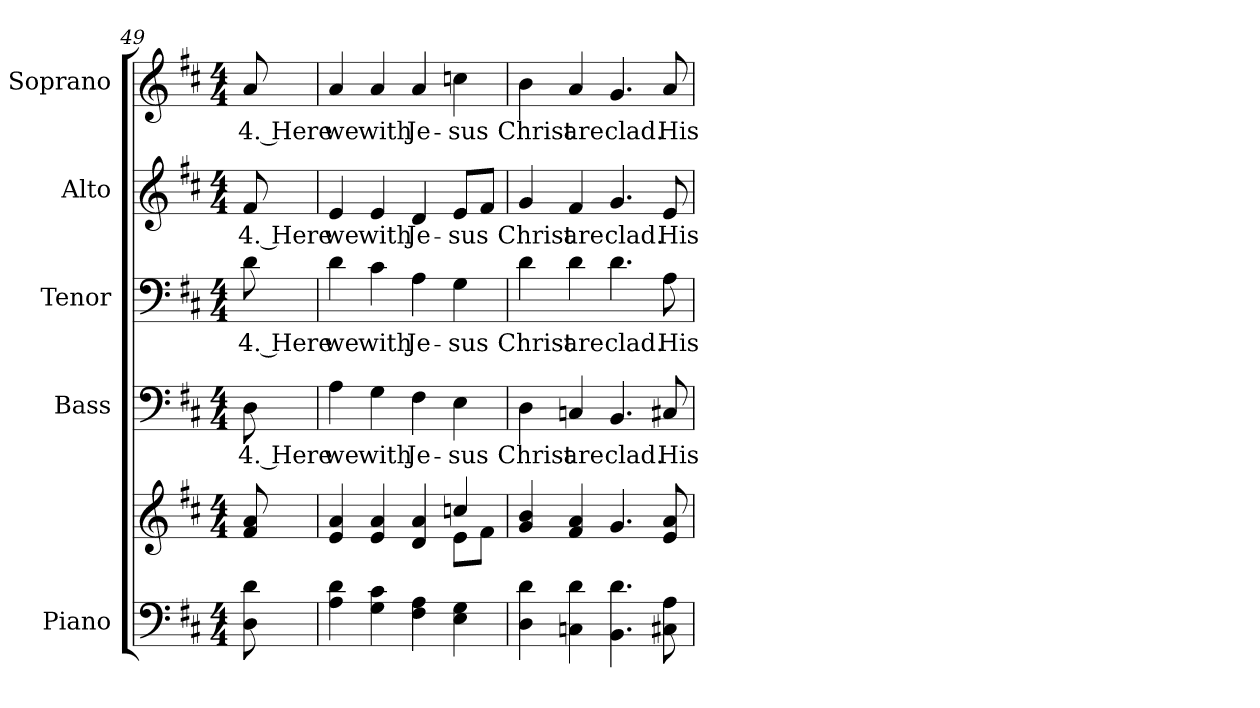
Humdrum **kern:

**kern	**kern	**kern	**text	**kern	**text	**kern	**text	**kern	**text
*part5	*part5	*part4	*part4	*part3	*part3	*part2	*part2	*part1	*part1
*staff6	*staff5	*staff4	*staff4	*staff3	*staff3	*staff2	*staff2	*staff1	*staff1
*I"Piano	*	*I"Bass	*	*I"Tenor	*	*I"Alto	*	*I"Soprano	*
*I'Pno.	*	*I'B.	*	*I'T.	*	*I'A.	*	*I'S.	*
*clefF4	*clefG2	*clefF4	*	*clefF4	*	*clefG2	*	*clefG2	*
*k[f#c#]	*k[f#c#]	*k[f#c#]	*	*k[f#c#]	*	*k[f#c#]	*	*k[f#c#]	*
*D:	*D:	*D:	*	*D:	*	*D:	*	*D:	*
*M4/4	*M4/4	*M4/4	*	*M4/4	*	*M4/4	*	*M4/4	*
=49	=49	=49	=49	=49	=49	=49	=49	=49	=49
!	!	!	!LO:LY:b:color=#000000	!	!	!	!	!	!
!	!	!	!	!	!LO:LY:b:color=#000000	!	!	!	!
!	!	!	!	!	!	!	!LO:LY:b:color=#000000	!	!
!	!	!	!	!	!	!	!	!	!LO:LY:b:color=#000000
8Di\ 8di	8f#i/ 8ai	8Di\	4. Here	8di\	4. Here	8f#i/	4. Here	8ai/	4. Here
!!LO:PB:g=z
=50	=50	=50	=50	=50	=50	=50	=50	=50	=50
*	*^	*	*	*	*	*	*	*	*
!	!	!	!	!LO:LY:b:color=#000000	!	!	!	!	!	!
!	!	!	!	!	!	!LO:LY:b:color=#000000	!	!	!	!
!	!	!	!	!	!	!	!	!LO:LY:b:color=#000000	!	!
!	!	!	!	!	!	!	!	!	!	!LO:LY:b:color=#000000
4Ai\ 4di	4ei/ 4ai	2ryy	4Ai\	we	4di\	we	4ei/	we	4ai/	we
!	!	!	!	!LO:LY:b:color=#000000	!	!	!	!	!	!
!	!	!	!	!	!	!LO:LY:b:color=#000000	!	!	!	!
!	!	!	!	!	!	!	!	!LO:LY:b:color=#000000	!	!
!	!	!	!	!	!	!	!	!	!	!LO:LY:b:color=#000000
4Gi\ 4c#i	4ei/ 4ai	.	4Gi\	with	4c#i\	with	4ei/	with	4ai/	with
!	!	!	!	!LO:LY:b:color=#000000	!	!	!	!	!	!
!	!	!	!	!	!	!LO:LY:b:color=#000000	!	!	!	!
!	!	!	!	!	!	!	!	!LO:LY:b:color=#000000	!	!
!	!	!	!	!	!	!	!	!	!	!LO:LY:b:color=#000000
4F#i\ 4Ai	4di/ 4ai	4ryy	4F#i\	Je-	4Ai\	Je-	4di/	Je-	4ai/	Je-
!	!	!	!	!LO:LY:b:color=#000000	!	!	!	!	!	!
!	!	!	!	!	!	!LO:LY:b:color=#000000	!	!	!	!
!	!	!	!	!	!	!	!	!LO:LY:b:color=#000000	!	!
!	!	!	!	!	!	!	!	!	!	!LO:LY:b:color=#000000
4Ei\ 4Gi	4ccni/	8ei\L	4Ei\	-sus	4Gi\	-sus	8ei/L	-sus	4ccni\	-sus
.	.	8f#i\J	.	.	.	.	8f#i/J	.	.	.
*	*v	*v	*	*	*	*	*	*	*	*
=51	=51	=51	=51	=51	=51	=51	=51	=51	=51
*	*^	*	*	*	*	*	*	*	*
!	!	!	!	!LO:LY:b:color=#000000	!	!	!	!	!	!
*	*v	*v	*	*	*	*	*	*	*	*
*	*^	*	*	*	*	*	*	*	*
!	!	!	!	!	!	!LO:LY:b:color=#000000	!	!	!	!
*	*v	*v	*	*	*	*	*	*	*	*
*	*^	*	*	*	*	*	*	*	*
!	!	!	!	!	!	!	!	!LO:LY:b:color=#000000	!	!
*	*v	*v	*	*	*	*	*	*	*	*
*	*^	*	*	*	*	*	*	*	*
!	!	!	!	!	!	!	!	!	!	!LO:LY:b:color=#000000
*	*v	*v	*	*	*	*	*	*	*	*
4Di\ 4di	4gi/ 4bi	4Di\	Christ	4di\	Christ	4gi/	Christ	4bi\	Christ
!	!	!	!LO:LY:b:color=#000000	!	!	!	!	!	!
!	!	!	!	!	!LO:LY:b:color=#000000	!	!	!	!
!	!	!	!	!	!	!	!LO:LY:b:color=#000000	!	!
!	!	!	!	!	!	!	!	!	!LO:LY:b:color=#000000
4Cni\ 4di	4f#i/ 4ai	4Cni/	are	4di\	are	4f#i/	are	4ai/	are
!	!	!	!LO:LY:b:color=#000000	!	!	!	!	!	!
!	!	!	!	!	!LO:LY:b:color=#000000	!	!	!	!
!	!	!	!	!	!	!	!LO:LY:b:color=#000000	!	!
!	!	!	!	!	!	!	!	!	!LO:LY:b:color=#000000
4.BBi\ 4.di	4.gi/	4.BBi/	clad.	4.di\	clad.	4.gi/	clad.	4.gi/	clad.
!	!	!	!LO:LY:b:color=#000000	!	!	!	!	!	!
!	!	!	!	!	!LO:LY:b:color=#000000	!	!	!	!
!	!	!	!	!	!	!	!LO:LY:b:color=#000000	!	!
!	!	!	!	!	!	!	!	!	!LO:LY:b:color=#000000
8C#Xi\ 8Ai	8ei/ 8ai	8C#Xi/	His	8Ai\	His	8ei/	His	8ai/	His
=	=	=	=	=	=	=	=	=	=
*-	*-	*-	*-	*-	*-	*-	*-	*-	*-
